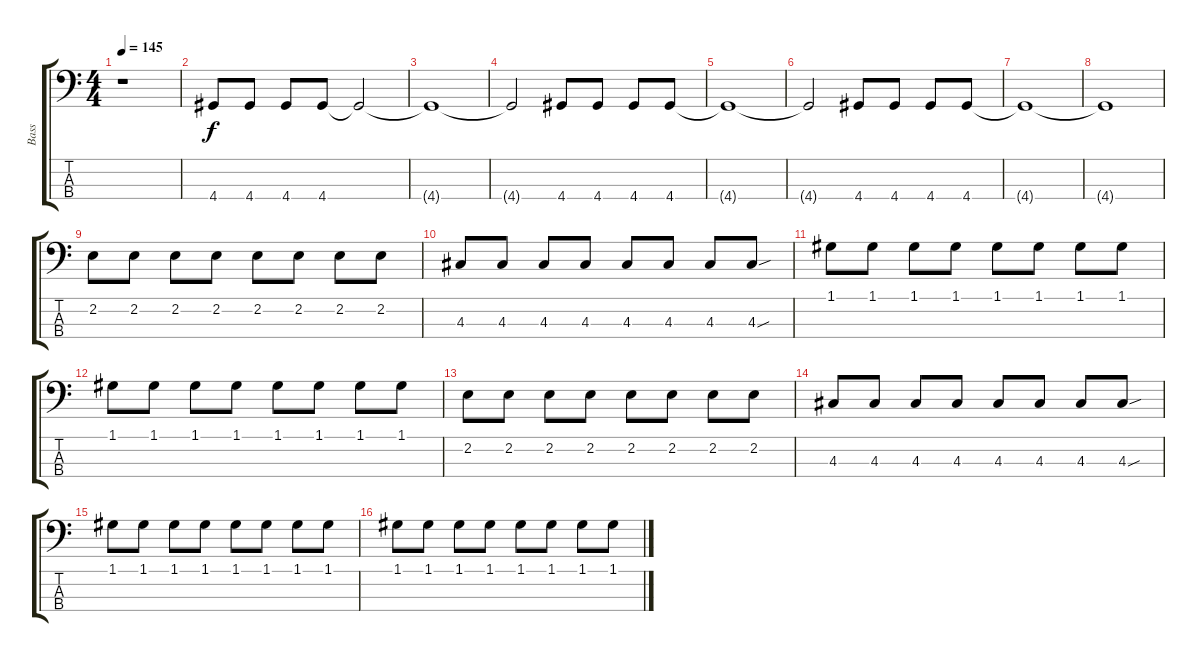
\track ("Bass" "Bass") {instrument electricbassfinger}
\staff {score tabs}
\tuning (G2 D2 A1 E1) {hide}
\ts (4 4)
\tempo 145
\clef f4
\ks c
r.1{dy f instrument electricbassfinger} |
4.4.8 4.4.8 4.4.8 4.4.8 4.4{t}.2 |
4.4{t}.1 |
4.4{t}.2 4.4.8 4.4.8 4.4.8 4.4.8 |
4.4{t}.1 |
4.4{t}.2 4.4.8 4.4.8 4.4.8 4.4.8 |
4.4{t}.1 |
4.4{t}.1 |
2.2.8 2.2.8 2.2.8 2.2.8 2.2.8 2.2.8 2.2.8 2.2.8 |
4.3.8 4.3.8 4.3.8 4.3.8 4.3.8 4.3.8 4.3.8 4.3{sou}.8 |
1.1.8 1.1.8 1.1.8 1.1.8 1.1.8 1.1.8 1.1.8 1.1.8 |
1.1.8 1.1.8 1.1.8 1.1.8 1.1.8 1.1.8 1.1.8 1.1.8 |
2.2.8 2.2.8 2.2.8 2.2.8 2.2.8 2.2.8 2.2.8 2.2.8 |
4.3.8 4.3.8 4.3.8 4.3.8 4.3.8 4.3.8 4.3.8 4.3{sou}.8 |
1.1.8 1.1.8 1.1.8 1.1.8 1.1.8 1.1.8 1.1.8 1.1.8 |
1.1.8 1.1.8 1.1.8 1.1.8 1.1.8 1.1.8 1.1.8 1.1.8
